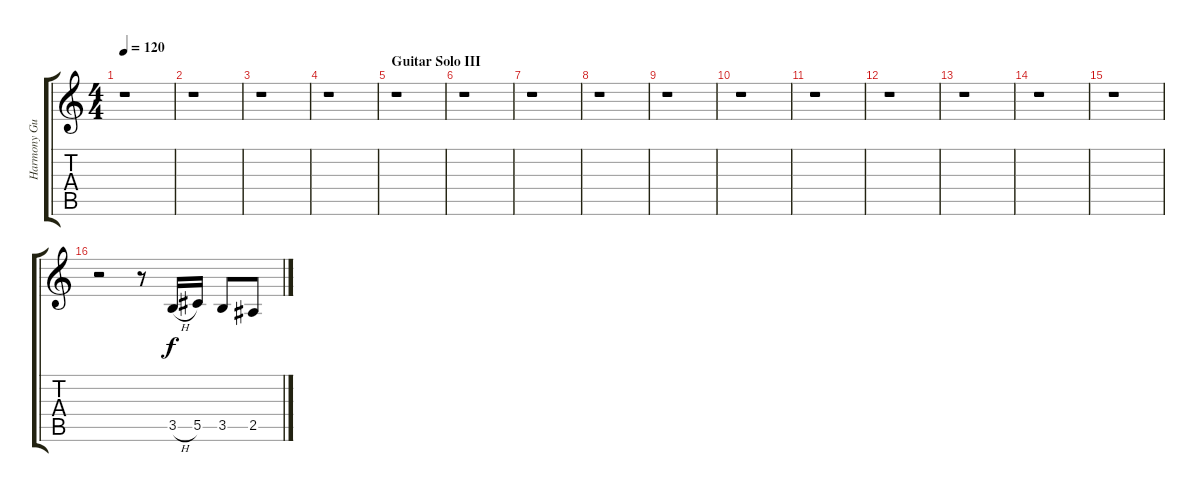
\track ("Harmony Guitar (Dave Mustaine)" "Harmony Gu") {instrument distortionguitar}
\staff {score tabs}
\tuning (Eb4 Bb3 Gb3 Db3 Ab2 Eb2) {hide}
\ts (4 4)
\tempo 120
\clef g2
\ks c
r.1{dy f} |
r.1 |
r.1 |
r.1 |
\section ("" "Guitar Solo III")
r.1 |
r.1 |
r.1 |
r.1 |
r.1 |
r.1 |
r.1 |
r.1 |
r.1 |
r.1 |
r.1 |
r.2 r.8 3.5{h}.16 5.5.16 3.5.8 2.5.8
